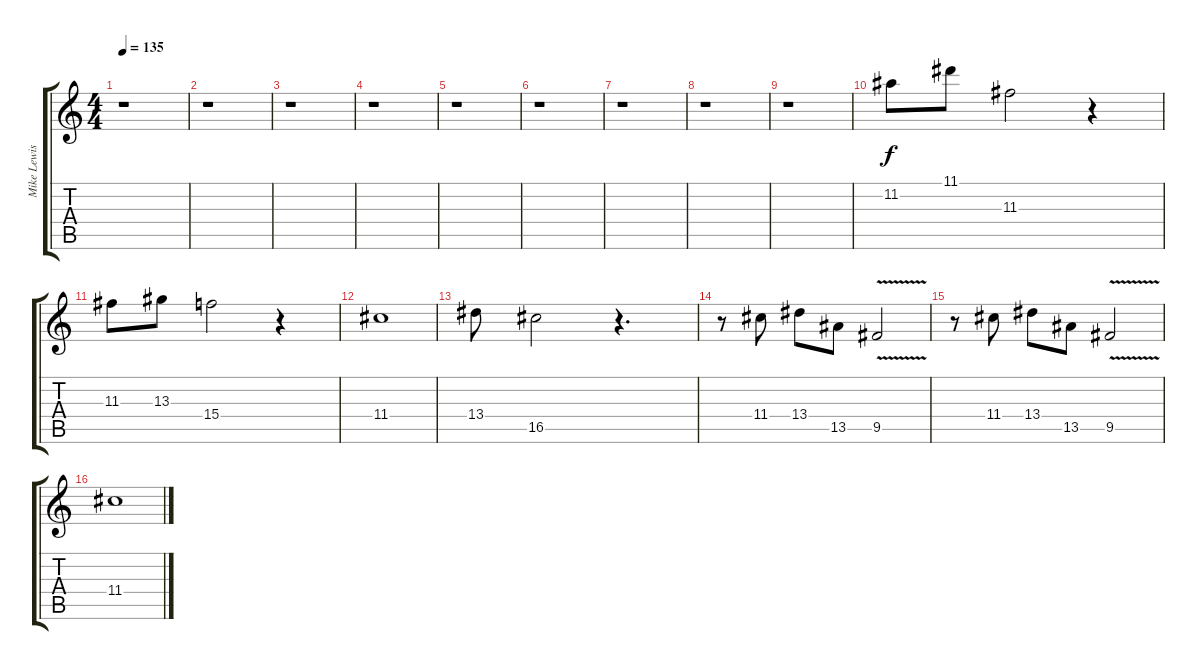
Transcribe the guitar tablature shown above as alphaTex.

\track ("Mike Lewis Clean" "Mike Lewis") {instrument electricguitarclean}
\staff {score tabs}
\tuning (E4 B3 G3 D3 A2 D2) {hide}
\ts (4 4)
\tempo 135
\clef g2
\ks c
r.1{dy f instrument electricguitarclean} |
r.1 |
r.1 |
r.1 |
r.1 |
r.1 |
r.1 |
r.1 |
r.1 |
11.2.8 11.1.8 11.3.2 r.4 |
11.3.8 13.3.8 15.4.2 r.4 |
11.4.1 |
13.4.8 16.5.2 r.4{d} |
r.8 11.4.8 13.4.8 13.5.8 9.5{v}.2 |
r.8 11.4.8 13.4.8 13.5.8 9.5{v}.2 |
11.4.1
